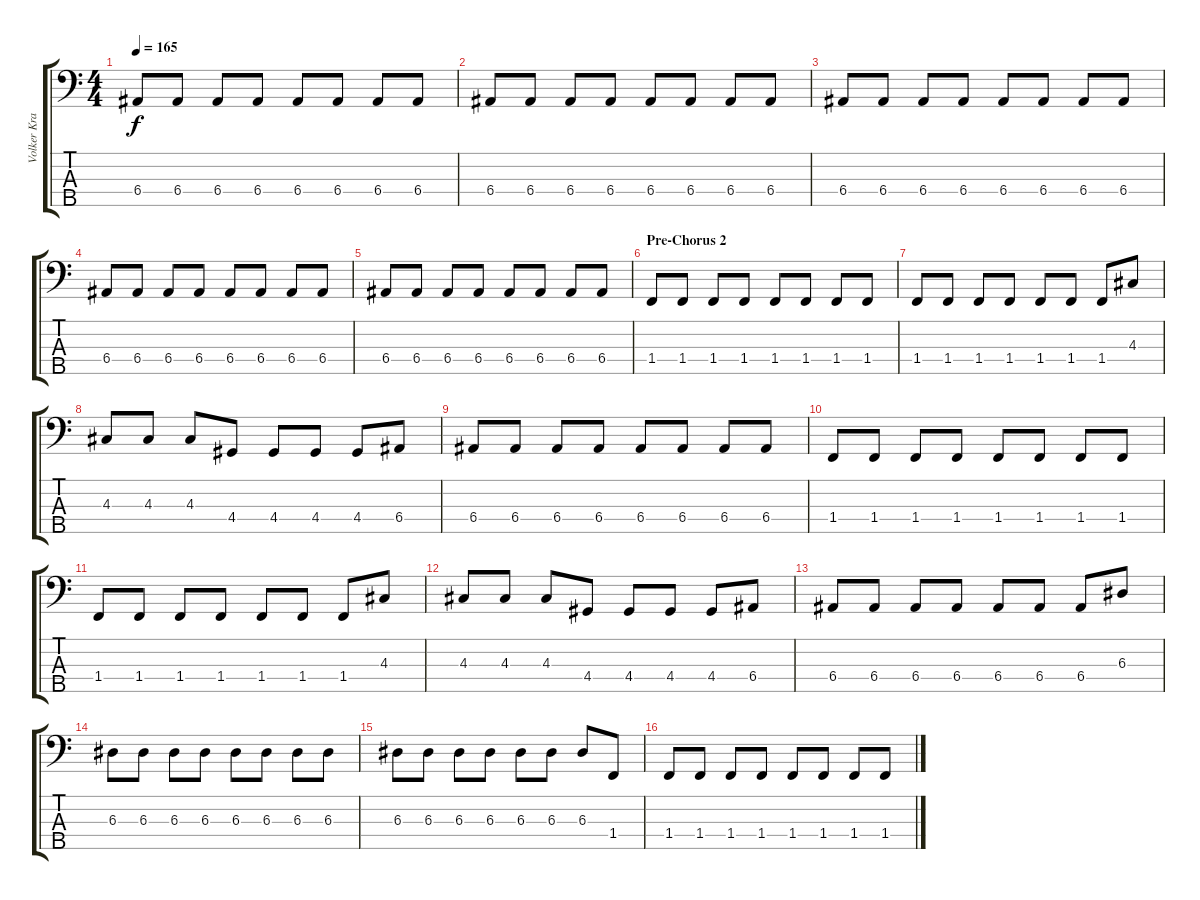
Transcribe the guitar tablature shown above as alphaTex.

\track ("Volker Krawczak - Basso" "Volker Kra") {instrument electricbassfinger}
\staff {score tabs}
\tuning (G2 D2 A1 E1 B0) {hide}
\ts (4 4)
\tempo 165
\clef f4
\ks c
6.4.8{dy f} 6.4.8 6.4.8 6.4.8 6.4.8 6.4.8 6.4.8 6.4.8 |
6.4.8 6.4.8 6.4.8 6.4.8 6.4.8 6.4.8 6.4.8 6.4.8 |
6.4.8 6.4.8 6.4.8 6.4.8 6.4.8 6.4.8 6.4.8 6.4.8 |
6.4.8 6.4.8 6.4.8 6.4.8 6.4.8 6.4.8 6.4.8 6.4.8 |
6.4.8 6.4.8 6.4.8 6.4.8 6.4.8 6.4.8 6.4.8 6.4.8 |
\section ("" "Pre-Chorus 2")
1.4.8 1.4.8 1.4.8 1.4.8 1.4.8 1.4.8 1.4.8 1.4.8 |
1.4.8 1.4.8 1.4.8 1.4.8 1.4.8 1.4.8 1.4.8 4.3.8 |
4.3.8 4.3.8 4.3.8 4.4.8 4.4.8 4.4.8 4.4.8 6.4.8 |
6.4.8 6.4.8 6.4.8 6.4.8 6.4.8 6.4.8 6.4.8 6.4.8 |
1.4.8 1.4.8 1.4.8 1.4.8 1.4.8 1.4.8 1.4.8 1.4.8 |
1.4.8 1.4.8 1.4.8 1.4.8 1.4.8 1.4.8 1.4.8 4.3.8 |
4.3.8 4.3.8 4.3.8 4.4.8 4.4.8 4.4.8 4.4.8 6.4.8 |
6.4.8 6.4.8 6.4.8 6.4.8 6.4.8 6.4.8 6.4.8 6.3.8 |
6.3.8 6.3.8 6.3.8 6.3.8 6.3.8 6.3.8 6.3.8 6.3.8 |
6.3.8 6.3.8 6.3.8 6.3.8 6.3.8 6.3.8 6.3.8 1.4.8 |
1.4.8 1.4.8 1.4.8 1.4.8 1.4.8 1.4.8 1.4.8 1.4.8
